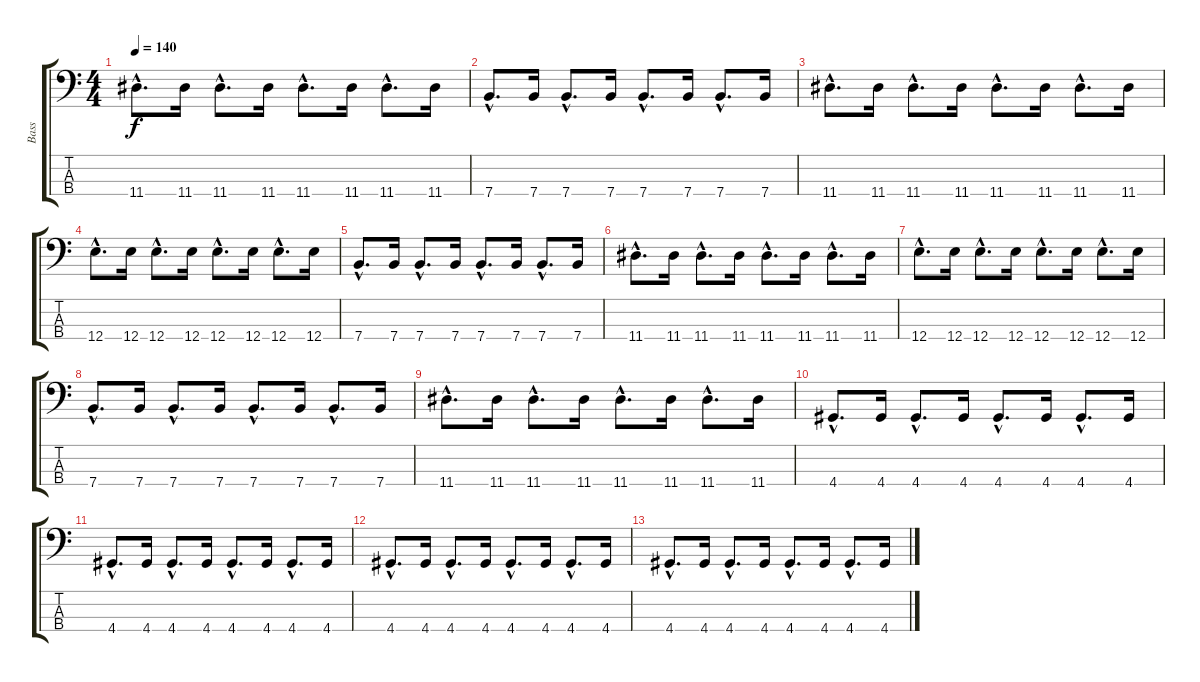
\track ("Bass" "Bass") {instrument electricbassfinger}
\staff {score tabs}
\tuning (G2 D2 A1 E1) {hide}
\ts (4 4)
\tempo 140
\clef f4
\ks c
11.4{hac}.8{d dy f} 11.4.16 11.4{hac}.8{d} 11.4.16 11.4{hac}.8{d} 11.4.16 11.4{hac}.8{d} 11.4.16 |
7.4{hac}.8{d} 7.4.16 7.4{hac}.8{d} 7.4.16 7.4{hac}.8{d} 7.4.16 7.4{hac}.8{d} 7.4.16 |
11.4{hac}.8{d} 11.4.16 11.4{hac}.8{d} 11.4.16 11.4{hac}.8{d} 11.4.16 11.4{hac}.8{d} 11.4.16 |
12.4{hac}.8{d} 12.4.16 12.4{hac}.8{d} 12.4.16 12.4{hac}.8{d} 12.4.16 12.4{hac}.8{d} 12.4.16 |
7.4{hac}.8{d} 7.4.16 7.4{hac}.8{d} 7.4.16 7.4{hac}.8{d} 7.4.16 7.4{hac}.8{d} 7.4.16 |
11.4{hac}.8{d} 11.4.16 11.4{hac}.8{d} 11.4.16 11.4{hac}.8{d} 11.4.16 11.4{hac}.8{d} 11.4.16 |
12.4{hac}.8{d} 12.4.16 12.4{hac}.8{d} 12.4.16 12.4{hac}.8{d} 12.4.16 12.4{hac}.8{d} 12.4.16 |
7.4{hac}.8{d} 7.4.16 7.4{hac}.8{d} 7.4.16 7.4{hac}.8{d} 7.4.16 7.4{hac}.8{d} 7.4.16 |
11.4{hac}.8{d} 11.4.16 11.4{hac}.8{d} 11.4.16 11.4{hac}.8{d} 11.4.16 11.4{hac}.8{d} 11.4.16 |
4.4{hac}.8{d} 4.4.16 4.4{hac}.8{d} 4.4.16 4.4{hac}.8{d} 4.4.16 4.4{hac}.8{d} 4.4.16 |
4.4{hac}.8{d} 4.4.16 4.4{hac}.8{d} 4.4.16 4.4{hac}.8{d} 4.4.16 4.4{hac}.8{d} 4.4.16 |
4.4{hac}.8{d} 4.4.16 4.4{hac}.8{d} 4.4.16 4.4{hac}.8{d} 4.4.16 4.4{hac}.8{d} 4.4.16 |
4.4{hac}.8{d} 4.4.16 4.4{hac}.8{d} 4.4.16 4.4{hac}.8{d} 4.4.16 4.4{hac}.8{d} 4.4.16
